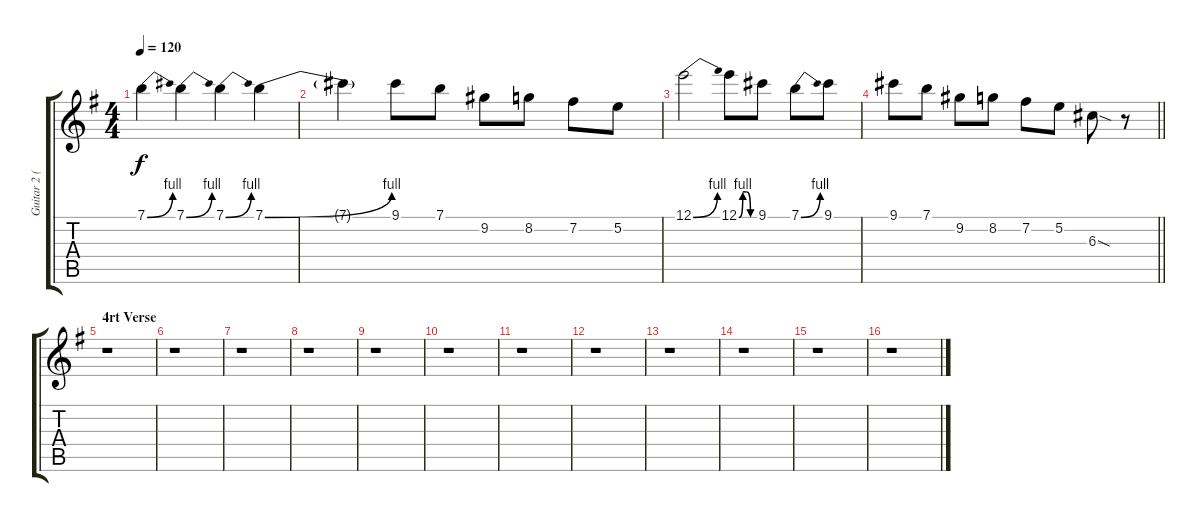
\track ("Guitar 2 (Tony Iommi)" "Guitar 2 (") {instrument overdrivenguitar}
\staff {score tabs}
\tuning (E4 B3 G3 D3 A2 E2) {hide}
\ts (4 4)
\tempo 120
\clef g2
\ks g
7.1{be (bend 0 0 60 4)}.4{dy f} 7.1{be (bend 0 0 60 4)}.4 7.1{be (bend 0 0 60 4)}.4 7.1{be (bend 0 0 60 4)}.4 |
7.1{t}.4 9.1.8 7.1.8 9.2.8 8.2.8 7.2.8 5.2.8 |
12.1{be (bend 0 0 60 4)}.2 12.1{be (custom 0 0 15 4 30 4 45 0 60 0)}.8 9.1.8 7.1{be (bend 0 0 60 4)}.8 9.1.8 |
\barLineRight lightlight
9.1.8 7.1.8 9.2.8 8.2.8 7.2.8 5.2.8 6.3{sod}.8 r.8 |
\section ("" "4rt Verse")
r.1 |
r.1 |
r.1 |
r.1 |
r.1 |
r.1 |
r.1 |
r.1 |
r.1 |
r.1 |
r.1 |
r.1
